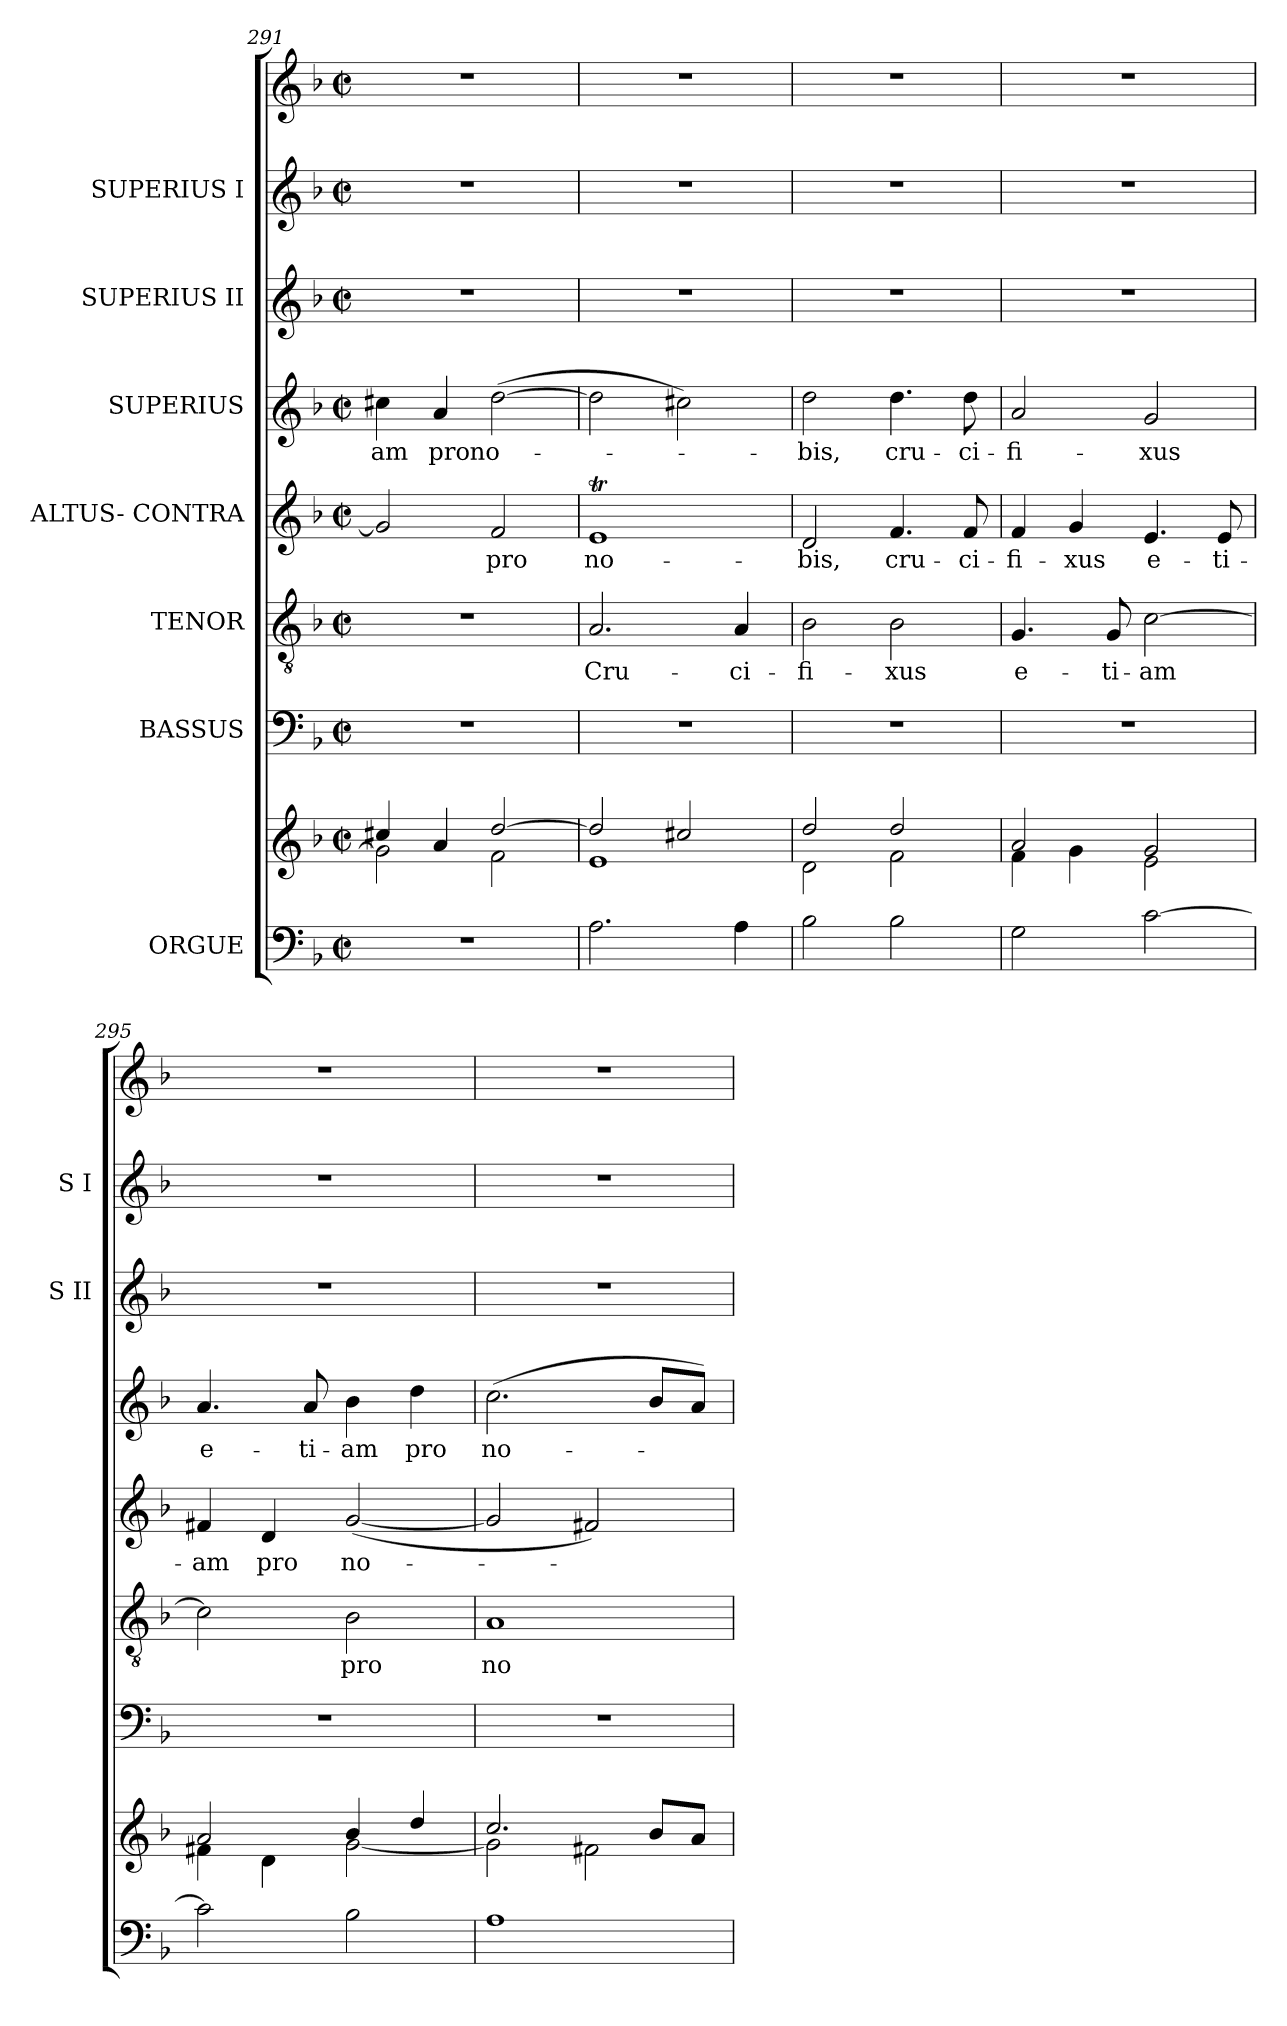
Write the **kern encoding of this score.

**kern	**kern	**kern	**kern	**text	**kern	**text	**kern	**text	**kern	**kern	**kern
*part8	*part8	*part7	*part6	*part6	*part5	*part5	*part4	*part4	*part3	*part2	*part1
*staff9	*staff8	*staff7	*staff6	*staff6	*staff5	*staff5	*staff4	*staff4	*staff3	*staff2	*staff1
*I"ORGUE	*	*I"BASSUS	*I"TENOR	*	*I"ALTUS- CONTRA	*	*I"SUPERIUS	*	*I"SUPERIUS II	*I"SUPERIUS I	*
*	*	*	*	*	*	*	*	*	*I'S II	*I'S I	*
*clefF4	*clefG2	*clefF4	*clefGv2	*	*clefG2	*	*clefG2	*	*clefG2	*clefG2	*clefG2
*k[b-]	*k[b-]	*k[b-]	*k[b-]	*	*k[b-]	*	*k[b-]	*	*k[b-]	*k[b-]	*k[b-]
*d:	*d:	*d:	*d:	*	*d:	*	*d:	*	*d:	*d:	*d:
*M2/2	*M2/2	*M2/2	*M2/2	*	*M2/2	*	*M2/2	*	*M2/2	*M2/2	*M2/2
*met(c|)	*met(c|)	*met(c|)	*met(c|)	*	*met(c|)	*	*met(c|)	*	*met(c|)	*met(c|)	*met(c|)
=291	=291	=291	=291	=291	=291	=291	=291	=291	=291	=291	=291
*	*^	*	*	*	*	*	*	*	*	*	*
!	!	!	!	!	!	!	!	!	!LO:LY:b	!	!	!
1r	4cc#X/	2g\]	1r	1r	.	2g/]	.	4cc#X\	-am	1r	1r	1r
!	!	!	!	!	!	!	!	!	!LO:LY:b	!	!	!
.	4a/	.	.	.	.	.	.	4a/	pro	.	.	.
!	!	!	!	!	!	!	!LO:LY:b	!	!LO:LY:b	!	!	!
.	[>2dd/	2f\	.	.	.	2f/	pro	(>[2dd\	no-	.	.	.
=292	=292	=292	=292	=292	=292	=292	=292	=292	=292	=292	=292	=292
!	!	!	!	!	!LO:LY:b	!	!LO:LY:b	!	!	!	!	!
2.A\	2dd/]	1e	1r	2.A/	Cru-	1et	no-	2dd\]	.	1r	1r	1r
.	2cc#X/	.	.	.	.	.	.	2cc#X\)	.	.	.	.
!	!	!	!	!	!LO:LY:b	!	!	!	!	!	!	!
4A\	.	.	.	4A/	-ci-	.	.	.	.	.	.	.
=293	=293	=293	=293	=293	=293	=293	=293	=293	=293	=293	=293	=293
!	!	!	!	!	!LO:LY:b	!	!LO:LY:b	!	!LO:LY:b	!	!	!
2B-\	2dd/	2d\	1r	2B-\	-fi-	2d/	-bis,	2dd\	-bis,	1r	1r	1r
!	!	!	!	!	!LO:LY:b	!	!LO:LY:b	!	!LO:LY:b	!	!	!
2B-\	2dd/	2f\	.	2B-\	-xus	4.f/	cru-	4.dd\	cru-	.	.	.
!	!	!	!	!	!	!	!LO:LY:b	!	!LO:LY:b	!	!	!
.	.	.	.	.	.	8f/	-ci-	8dd\	-ci-	.	.	.
=294	=294	=294	=294	=294	=294	=294	=294	=294	=294	=294	=294	=294
!	!	!	!	!	!LO:LY:b	!	!LO:LY:b	!	!LO:LY:b	!	!	!
2G\	2a/	4f\	1r	4.G/	e-	4f/	-fi-	2a/	-fi-	1r	1r	1r
!	!	!	!	!	!	!	!LO:LY:b	!	!	!	!	!
.	.	4g\	.	.	.	4g/	-xus	.	.	.	.	.
!	!	!	!	!	!LO:LY:b	!	!	!	!	!	!	!
.	.	.	.	8G/	-ti-	.	.	.	.	.	.	.
!	!	!	!	!	!LO:LY:b	!	!LO:LY:b	!	!LO:LY:b	!	!	!
[2c\	2g/	2e\	.	[2c\	-am	4.e/	e-	2g/	-xus	.	.	.
!	!	!	!	!	!	!	!LO:LY:b	!	!	!	!	!
.	.	.	.	.	.	8e/	-ti-	.	.	.	.	.
!!LO:LB:g=z
=295	=295	=295	=295	=295	=295	=295	=295	=295	=295	=295	=295	=295
!	!	!	!	!	!	!	!LO:LY:b	!	!LO:LY:b	!	!	!
2c\]	2a/	4f#X\	1r	2c\]	.	4f#X/	-am	4.a/	e-	1r	1r	1r
!	!	!	!	!	!	!	!LO:LY:b	!	!	!	!	!
.	.	4d\	.	.	.	4d/	pro	.	.	.	.	.
!	!	!	!	!	!	!	!	!	!LO:LY:b	!	!	!
.	.	.	.	.	.	.	.	8a/	-ti-	.	.	.
!	!	!	!	!	!LO:LY:b	!	!LO:LY:b	!	!LO:LY:b	!	!	!
2B-\	4b-/	[<2g\	.	2B-\	pro	(<[2g/	no-	4b-\	-am	.	.	.
!	!	!	!	!	!	!	!	!	!LO:LY:b	!	!	!
.	4dd/	.	.	.	.	.	.	4dd\	pro	.	.	.
=296	=296	=296	=296	=296	=296	=296	=296	=296	=296	=296	=296	=296
!	!	!	!	!	!LO:LY:b	!	!	!	!LO:LY:b	!	!	!
1A	2.cc/	2g\]	1r	1A	no-	2g/]	.	(>2.cc\	no-	1r	1r	1r
.	.	2f#X\	.	.	.	2f#X/)	.	.	.	.	.	.
.	8b-/L	.	.	.	.	.	.	8b-/L	.	.	.	.
.	8a/J	.	.	.	.	.	.	8a/J)	.	.	.	.
*	*v	*v	*	*	*	*	*	*	*	*	*	*
=	=	=	=	=	=	=	=	=	=	=	=
*-	*-	*-	*-	*-	*-	*-	*-	*-	*-	*-	*-
